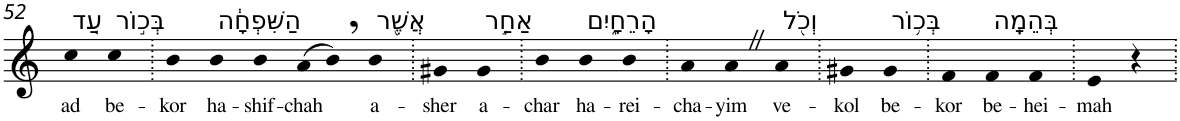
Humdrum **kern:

**kern	**text
*part1	*part1
*staff1	*staff1
*I"Piano	*
*I'Pno	*
!!LO:PB:g=z
*clefG2	*
*k[]	*
=52	=52
!LO:TX:a:t=עַ֚ד	!
!	!LO:LY:b
4cc	ad
!LO:TX:a:t=בְּכ֣וֹר	!
!	!LO:LY:b
4cc	be-
=53.	=53.
!	!LO:LY:b
4b	-kor
!LO:TX:a:t=הַשִּׁפְחָ֔ה	!
!	!LO:LY:b
4b	ha-
!	!LO:LY:b
4b	-shif-
!	!LO:LY:b
(>8a	-chah
8b,)	.
!LO:TX:a:t=אֲשֶׁ֖ר	!
!	!LO:LY:b
4b	a-
=54.	=54.
!	!LO:LY:b
4g#X	-sher
!LO:TX:a:t=אַחַ֣ר	!
!	!LO:LY:b
4g#	a-
=55.	=55.
!	!LO:LY:b
4b	-char
!LO:TX:a:t=הָרֵחָ֑יִם	!
!	!LO:LY:b
4b	ha-
!	!LO:LY:b
4b	-rei-
=56.	=56.
!	!LO:LY:b
4a	-cha-
!	!LO:LY:b
4aZ	-yim
!LO:TX:a:t=וְכֹ֖ל	!
!	!LO:LY:b
4a	ve-
=57.	=57.
!	!LO:LY:b
4g#X	-kol
!LO:TX:a:t=בְּכ֥וֹר	!
!	!LO:LY:b
4g#	be-
=58.	=58.
!	!LO:LY:b
4f	-kor
!LO:TX:a:t=בְּהֵמָֽה	!
!	!LO:LY:b
4f	be-
!	!LO:LY:b
4f	-hei-
=59.	=59.
!	!LO:LY:b
4e	-mah
4r	.
=.	=.
*-	*-
